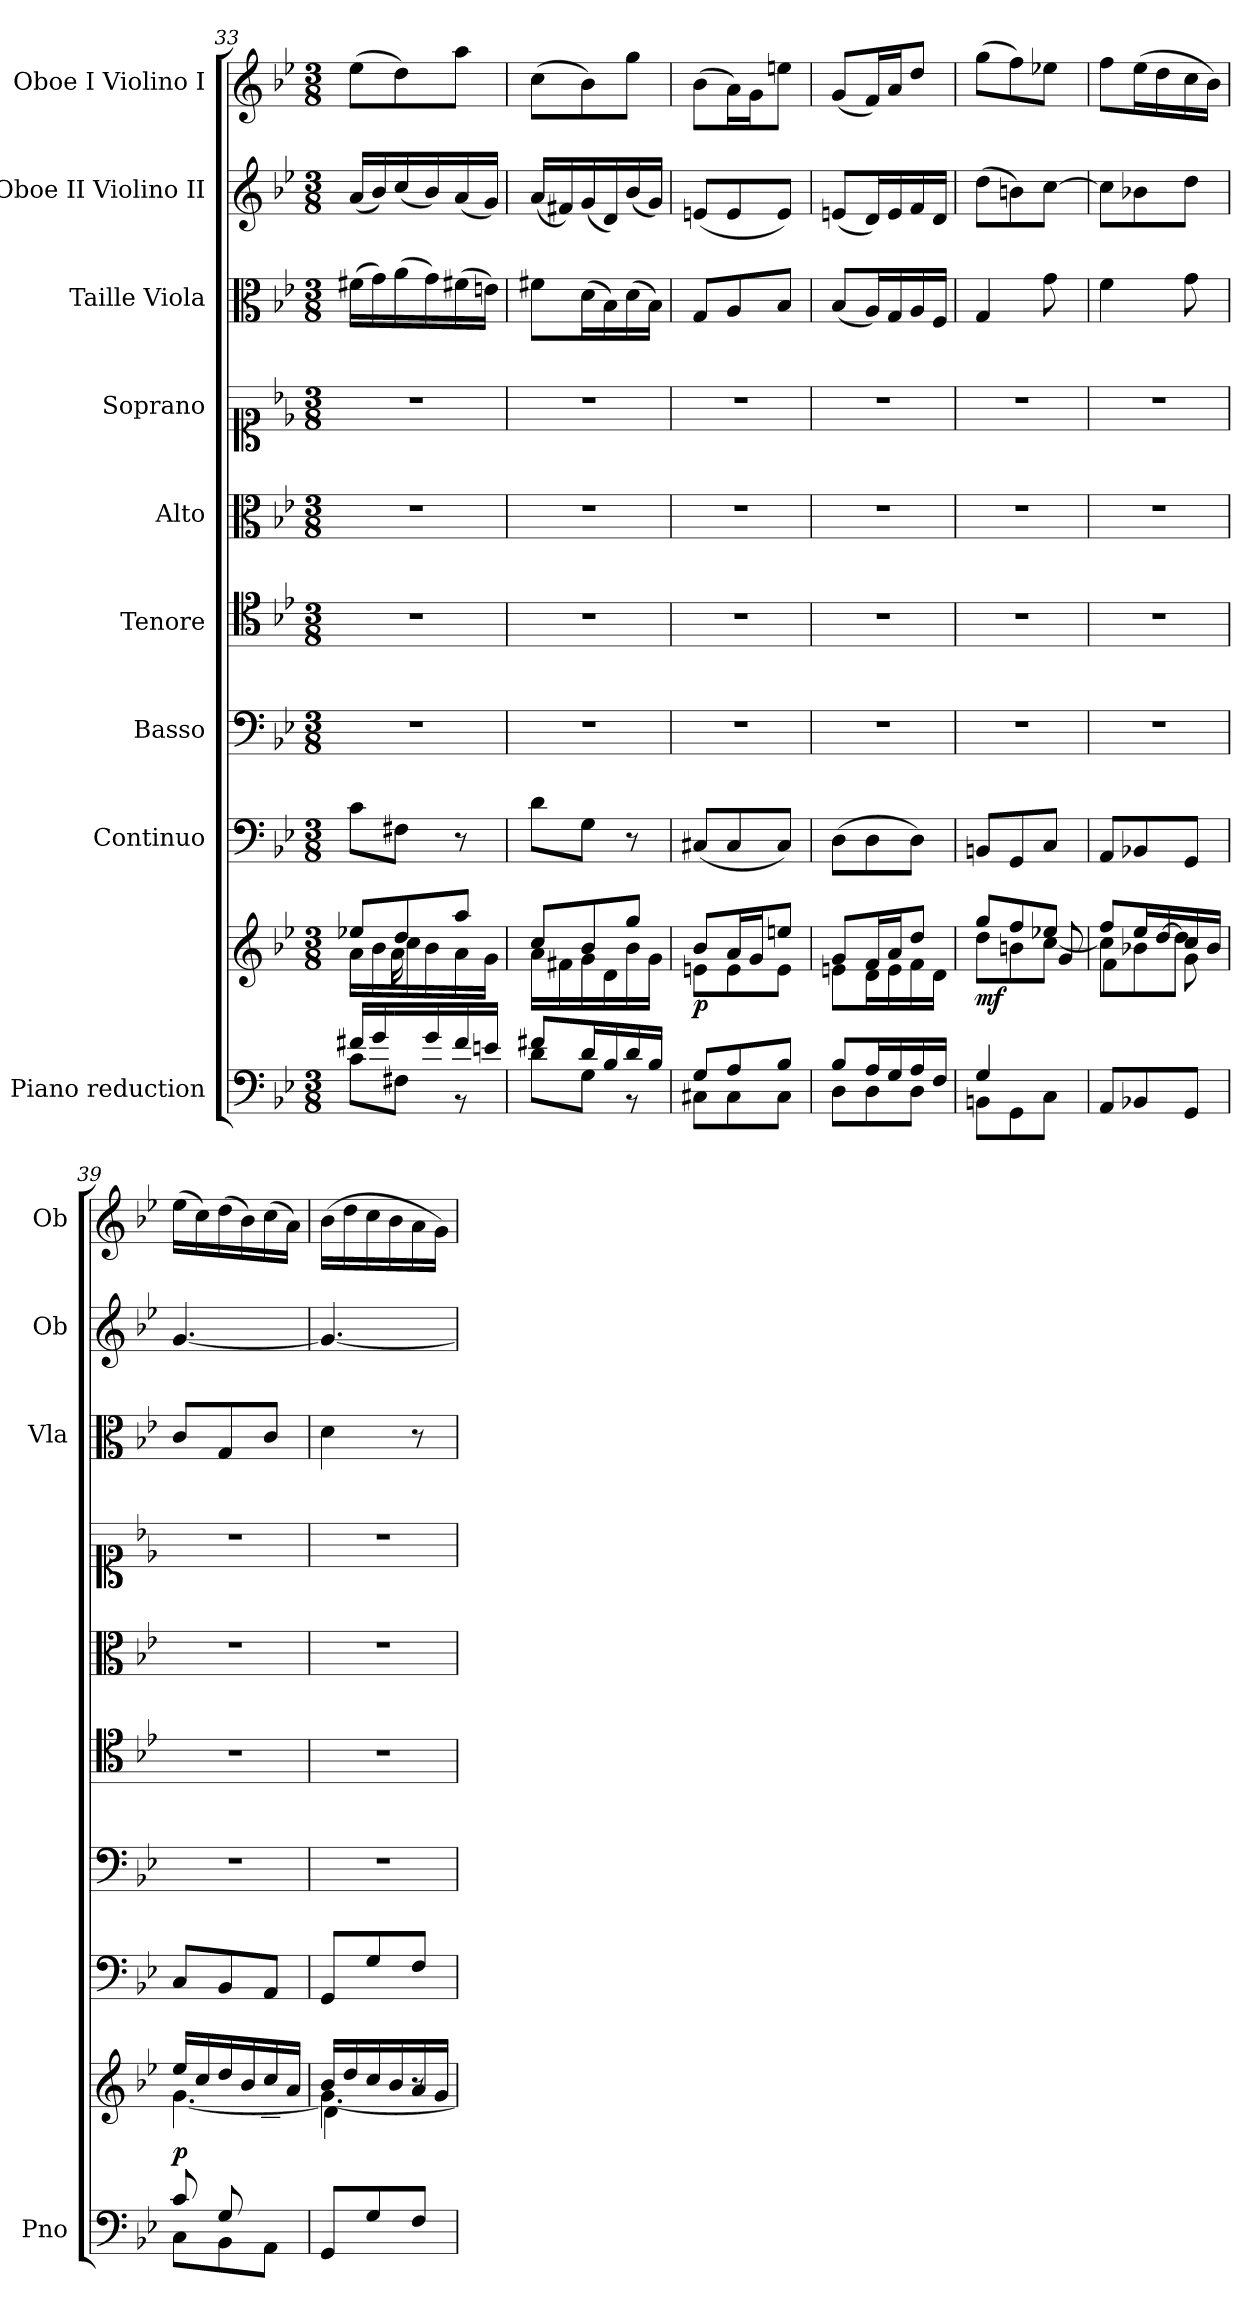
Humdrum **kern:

**kern	**kern	**dynam	**kern	**dynam	**kern	**kern	**kern	**kern	**kern	**dynam	**kern	**dynam	**kern	**dynam
*part9	*part9	*part9	*part8	*part8	*part7	*part6	*part5	*part4	*part3	*part3	*part2	*part2	*part1	*part1
*staff10	*staff9	*staff9/10	*staff8	*staff8	*staff7	*staff6	*staff5	*staff4	*staff3	*staff3	*staff2	*staff2	*staff1	*staff1
*I"Piano reduction	*	*	*I"Continuo	*	*I"Basso	*I"Tenore	*I"Alto	*I"Soprano	*I"Taille Viola	*	*I"Oboe II Violino II	*	*I"Oboe I Violino I	*
*I'Pno	*	*	*	*	*	*	*	*	*I'Vla	*	*I'Ob	*	*I'Ob	*
*clefF4	*clefG2	*	*clefF4	*	*clefF4	*clefC4	*clefC3	*clefC1	*clefC3	*	*clefG2	*	*clefG2	*
*k[b-e-]	*k[b-e-]	*	*k[b-e-]	*	*k[b-e-]	*k[b-e-]	*k[b-e-]	*k[b-e-]	*k[b-e-]	*	*k[b-e-]	*	*k[b-e-]	*
*M3/8	*M3/8	*	*M3/8	*	*M3/8	*M3/8	*M3/8	*M3/8	*M3/8	*	*M3/8	*	*M3/8	*
=33	=33	=33	=33	=33	=33	=33	=33	=33	=33	=33	=33	=33	=33	=33
*^	*^	*	*	*	*	*	*	*	*	*	*	*	*	*
*	*	*	*^	*	*	*	*	*	*	*	*	*	*	*	*	*
16f#X/LL	8c\L	8ee-X/L	16a\LL	8ryy	.	8c\L	.	4.r	4.r	4.r	4.r	(16f#X\LL	.	(16a/LL	.	(8ee-\L	.
16g/	.	.	16b-\	.	.	.	.	.	.	.	.	16g\)	.	16b-/)	.	.	.
16ryy	8F#X\J	8dd/	16cc\	16a\	.	8F#X\J	.	.	.	.	.	(16a\	.	(16cc/	.	8dd\)	.
16g/	.	.	16b-\	8.ryy	.	.	.	.	.	.	.	16g\)	.	16b-/)	.	.	.
16f#/	8r	8aa/J	16a\	.	.	8r	.	.	.	.	.	(16f#X\	.	(16a/	.	8aa\J	.
16en/JJ	.	.	16g\JJ	.	.	.	.	.	.	.	.	16en\JJ)	.	16g/JJ)	.	.	.
*	*	*	*v	*v	*	*	*	*	*	*	*	*	*	*	*	*	*
=34	=34	=34	=34	=34	=34	=34	=34	=34	=34	=34	=34	=34	=34	=34	=34	=34
8f#X/L	8d\L	8cc/L	16a\LL	.	8d\L	.	4.r	4.r	4.r	4.r	8f#X\L	.	(16a/LL	.	(8cc\L	.
.	.	.	16f#X\	.	.	.	.	.	.	.	.	.	16f#X/)	.	.	.
16d/L	8G\J	8b-/	16g\	.	8G\J	.	.	.	.	.	(16d\L	.	(16g/	.	8b-\)	.
16B-/	.	.	16d\	.	.	.	.	.	.	.	16B-\)	.	16d/)	.	.	.
16d/	8r	8gg/J	16b-\	.	8r	.	.	.	.	.	(16d\	.	(16b-/	.	8gg\J	.
16B-/JJ	.	.	16g\JJ	.	.	.	.	.	.	.	16B-\JJ)	.	16g/JJ)	.	.	.
=35	=35	=35	=35	=35	=35	=35	=35	=35	=35	=35	=35	=35	=35	=35	=35	=35
!	!	!	!	!LO:DY:b	!	!LO:DY:b	!	!	!	!	!	!LO:DY:b	!	!LO:DY:b	!	!LO:DY:b
8G/L	8C#X\L	8b-/L	8en\L	p	(8C#X/L	other-dynamics	4.r	4.r	4.r	4.r	8G/L	other-dynamics	(8en/L	other-dynamics	(8b-\L	other-dynamics
8A/	8C#\	16a/L	8e\	.	8C#/	.	.	.	.	.	8A/	.	8e/	.	16a\L)	.
.	.	16g/J	.	.	.	.	.	.	.	.	.	.	.	.	16g\J	.
8B-/J	8C#\J	8een/J	8e\J	.	8C#/J)	.	.	.	.	.	8B-/J	.	8e/J)	.	8een\J	.
=36	=36	=36	=36	=36	=36	=36	=36	=36	=36	=36	=36	=36	=36	=36	=36	=36
8B-/L	8D\L	8g/L	8en\L	.	(8D\L	.	4.r	4.r	4.r	4.r	(8B-/L	.	(8en/L	.	(8g/L	.
16A/L	8D\	16f/L	16d\L	.	8D\	.	.	.	.	.	16A/L)	.	16d/L)	.	16f/L)	.
16G/	.	16a/J	16e\	.	.	.	.	.	.	.	16G/	.	16e/	.	16a/J	.
16A/	8D\J	8dd/J	16f\	.	8D\J)	.	.	.	.	.	16A/	.	16f/	.	8dd/J	.
16F/JJ	.	.	16d\JJ	.	.	.	.	.	.	.	16F/JJ	.	16d/JJ	.	.	.
!!LO:PB:g=z
=37	=37	=37	=37	=37	=37	=37	=37	=37	=37	=37	=37	=37	=37	=37	=37	=37
*	*	*	*^	*	*	*	*	*	*	*	*	*	*	*	*	*
!	!	!	!	!	!LO:DY:b	!	!LO:DY:b	!	!	!	!	!	!LO:DY:b	!	!LO:DY:b	!	!LO:DY:b
4G/	8BBn\L	8gg/L	8dd\L	4ryy	mf	8BBn/L	other-dynamics	4.r	4.r	4.r	4.r	4G/	other-dynamics	(8dd\L	other-dynamics	(8gg\L	other-dynamics
.	8GG\	8ff/	8bn\	.	.	8GG/	.	.	.	.	.	.	.	8bn\)	.	8ff\)	.
8ryy	8C\J	8ee-X/J	[8cc\J	8g/	.	8C/J	.	.	.	.	.	8g\	.	[8cc\J	.	8ee-X\J	.
*v	*v	*	*	*	*	*	*	*	*	*	*	*	*	*	*	*	*
=38	=38	=38	=38	=38	=38	=38	=38	=38	=38	=38	=38	=38	=38	=38	=38	=38
8AA/L	8ff/L	8cc\L]	4f\	.	8AA/L	.	4.r	4.r	4.r	4.r	4f\	.	8cc\L]	.	8ff\L	.
8BB-X/	16ee-/L	8b-X\	.	.	8BB-X/	.	.	.	.	.	.	.	8b-X\	.	(16ee-\L	.
.	[16dd/	.	.	.	.	.	.	.	.	.	.	.	.	.	16dd\	.
8GG/J	16cc/	8dd\J]	8g\	.	8GG/J	.	.	.	.	.	8g\	.	8dd\J	.	16cc\	.
.	16b-/JJ	.	.	.	.	.	.	.	.	.	.	.	.	.	16b-\JJ)	.
=39	=39	=39	=39	=39	=39	=39	=39	=39	=39	=39	=39	=39	=39	=39	=39	=39
*^	*	*	*	*	*	*	*	*	*	*	*	*	*	*	*	*
!	!	!	!	!	!LO:DY:b	!	!LO:DY:b	!	!	!	!	!	!LO:DY:b	!	!LO:DY:b	!	!LO:DY:b
8c/L	8C\L	16ee-/LL	[4.g\	4ryy	p	8C/L	other-dynamics	4.r	4.r	4.r	4.r	8c/L	other-dynamics	[4.g/	other-dynamics	(16ee-\LL	other-dynamics
.	.	16cc/	.	.	.	.	.	.	.	.	.	.	.	.	.	16cc\)	.
8G/	8BB-\	16dd/	.	.	.	8BB-/	.	.	.	.	.	8G/	.	.	.	(16dd\	.
.	.	16b-/	.	.	.	.	.	.	.	.	.	.	.	.	.	16b-\)	.
8ryy	8AA\J	16cc/	.	8c\J	.	8AA/J	.	.	.	.	.	8c/J	.	.	.	(16cc\	.
.	.	16a/JJ	.	.	.	.	.	.	.	.	.	.	.	.	.	16a\JJ)	.
*v	*v	*	*	*	*	*	*	*	*	*	*	*	*	*	*	*	*
=40	=40	=40	=40	=40	=40	=40	=40	=40	=40	=40	=40	=40	=40	=40	=40	=40
8GG/L	16b-/LL	4.g\_	4d\	.	8GG/L	.	4.r	4.r	4.r	4.r	4d\	.	4.g/_	.	(16b-\LL	.
.	16dd/	.	.	.	.	.	.	.	.	.	.	.	.	.	16dd\	.
8G/	16cc/	.	.	.	8G/	.	.	.	.	.	.	.	.	.	16cc\	.
.	16b-/	.	.	.	.	.	.	.	.	.	.	.	.	.	16b-\	.
8F/J	16a/	.	8r	.	8F/J	.	.	.	.	.	8r	.	.	.	16a\	.
.	16g/JJ	.	.	.	.	.	.	.	.	.	.	.	.	.	16g\JJ)	.
*	*v	*v	*v	*	*	*	*	*	*	*	*	*	*	*	*	*
=	=	=	=	=	=	=	=	=	=	=	=	=	=	=
*-	*-	*-	*-	*-	*-	*-	*-	*-	*-	*-	*-	*-	*-	*-
